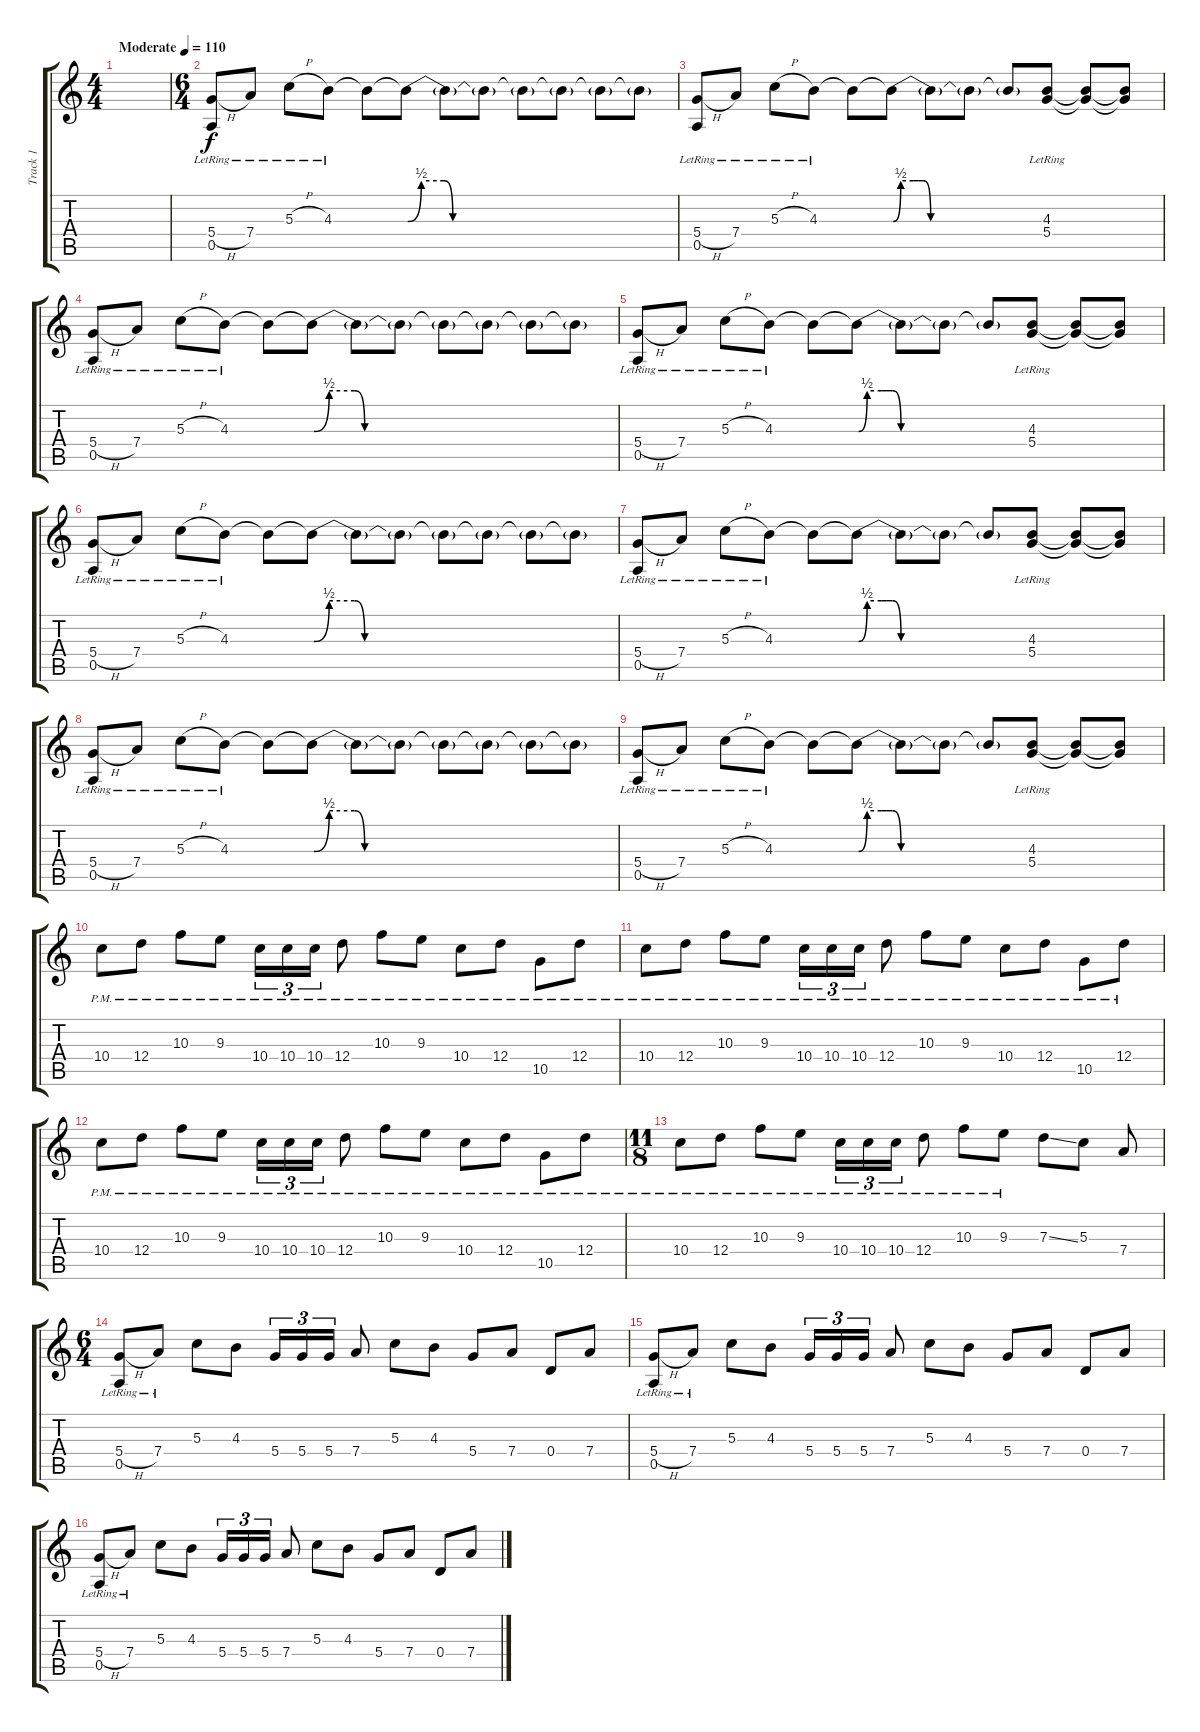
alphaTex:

\track ("Track 1" "Track 1") {instrument distortionguitar}
\staff {score tabs}
\tuning (E4 B3 G3 D3 A2 D2) {hide}
\ts (4 4)
\tempo (110 "Moderate")
\clef g2
\ks c
|
\ts (6 4)
(5.4{h lr} 0.5{lr}).8 7.4{lr}.8 5.3{h lr}.8 4.3{lr}.8 4.3{t}.8 4.3{be (custom 0 0 3 2 8 2 10 0 20 0 30 0 60 0) t}.8 4.3{t}.8 4.3{t}.8 4.3{t}.8 4.3{t}.8 4.3{t}.8 4.3{t}.8 |
(5.4{h lr} 0.5{lr}).8 7.4{lr}.8 5.3{h lr}.8 4.3{lr}.8 4.3{t}.8 4.3{be (custom 0 0 3 2 8 2 10 2 12 2 15 0 20 0 30 0 60 0) t}.8 4.3{t}.8 4.3{t}.8 4.3{t}.8 (4.3{lr} 5.4{lr}).8 (4.3{t} 5.4{t}).8 (4.3{t} 5.4{t}).8 |
(5.4{h lr} 0.5{lr}).8 7.4{lr}.8 5.3{h lr}.8 4.3{lr}.8 4.3{t}.8 4.3{be (custom 0 0 3 2 8 2 10 0 20 0 30 0 60 0) t}.8 4.3{t}.8 4.3{t}.8 4.3{t}.8 4.3{t}.8 4.3{t}.8 4.3{t}.8 |
(5.4{h lr} 0.5{lr}).8 7.4{lr}.8 5.3{h lr}.8 4.3{lr}.8 4.3{t}.8 4.3{be (custom 0 0 3 2 8 2 10 2 12 2 15 0 20 0 30 0 60 0) t}.8 4.3{t}.8 4.3{t}.8 4.3{t}.8 (4.3{lr} 5.4{lr}).8 (4.3{t} 5.4{t}).8 (4.3{t} 5.4{t}).8 |
(5.4{h lr} 0.5{lr}).8 7.4{lr}.8 5.3{h lr}.8 4.3{lr}.8 4.3{t}.8 4.3{be (custom 0 0 3 2 8 2 10 0 20 0 30 0 60 0) t}.8 4.3{t}.8 4.3{t}.8 4.3{t}.8 4.3{t}.8 4.3{t}.8 4.3{t}.8 |
(5.4{h lr} 0.5{lr}).8 7.4{lr}.8 5.3{h lr}.8 4.3{lr}.8 4.3{t}.8 4.3{be (custom 0 0 3 2 8 2 10 2 12 2 15 0 20 0 30 0 60 0) t}.8 4.3{t}.8 4.3{t}.8 4.3{t}.8 (4.3{lr} 5.4{lr}).8 (4.3{t} 5.4{t}).8 (4.3{t} 5.4{t}).8 |
(5.4{h lr} 0.5{lr}).8 7.4{lr}.8 5.3{h lr}.8 4.3{lr}.8 4.3{t}.8 4.3{be (custom 0 0 3 2 8 2 10 0 20 0 30 0 60 0) t}.8 4.3{t}.8 4.3{t}.8 4.3{t}.8 4.3{t}.8 4.3{t}.8 4.3{t}.8 |
(5.4{h lr} 0.5{lr}).8 7.4{lr}.8 5.3{h lr}.8 4.3{lr}.8 4.3{t}.8 4.3{be (custom 0 0 3 2 8 2 10 2 12 2 15 0 20 0 30 0 60 0) t}.8 4.3{t}.8 4.3{t}.8 4.3{t}.8 (4.3{lr} 5.4{lr}).8 (4.3{t} 5.4{t}).8 (4.3{t} 5.4{t}).8 |
10.4{pm}.8 12.4{pm}.8 10.3{pm}.8 9.3{pm}.8 10.4{pm}.16{tu (3 2)} 10.4{pm}.16{tu (3 2)} 10.4{pm}.16{tu (3 2)} 12.4{pm}.8 10.3{pm}.8 9.3{pm}.8 10.4{pm}.8 12.4{pm}.8 10.5{pm}.8 12.4{pm}.8 |
10.4{pm}.8 12.4{pm}.8 10.3{pm}.8 9.3{pm}.8 10.4{pm}.16{tu (3 2)} 10.4{pm}.16{tu (3 2)} 10.4{pm}.16{tu (3 2)} 12.4{pm}.8 10.3{pm}.8 9.3{pm}.8 10.4{pm}.8 12.4{pm}.8 10.5{pm}.8 12.4{pm}.8 |
10.4{pm}.8 12.4{pm}.8 10.3{pm}.8 9.3{pm}.8 10.4{pm}.16{tu (3 2)} 10.4{pm}.16{tu (3 2)} 10.4{pm}.16{tu (3 2)} 12.4{pm}.8 10.3{pm}.8 9.3{pm}.8 10.4{pm}.8 12.4{pm}.8 10.5{pm}.8 12.4{pm}.8 |
\ts (11 8)
10.4{pm}.8 12.4{pm}.8 10.3{pm}.8 9.3{pm}.8 10.4{pm}.16{tu (3 2)} 10.4{pm}.16{tu (3 2)} 10.4{pm}.16{tu (3 2)} 12.4{pm}.8 10.3{pm}.8 9.3{pm}.8 7.3{ss}.8 5.3.8 7.4.8 |
\ts (6 4)
(5.4{h lr} 0.5{lr}).8 7.4{lr}.8 5.3.8 4.3.8 5.4.16{tu (3 2)} 5.4.16{tu (3 2)} 5.4.16{tu (3 2)} 7.4.8 5.3.8 4.3.8 5.4.8 7.4.8 0.4.8 7.4.8 |
(5.4{h lr} 0.5{lr}).8 7.4{lr}.8 5.3.8 4.3.8 5.4.16{tu (3 2)} 5.4.16{tu (3 2)} 5.4.16{tu (3 2)} 7.4.8 5.3.8 4.3.8 5.4.8 7.4.8 0.4.8 7.4.8 |
(5.4{h lr} 0.5{lr}).8 7.4{lr}.8 5.3.8 4.3.8 5.4.16{tu (3 2)} 5.4.16{tu (3 2)} 5.4.16{tu (3 2)} 7.4.8 5.3.8 4.3.8 5.4.8 7.4.8 0.4.8 7.4.8
